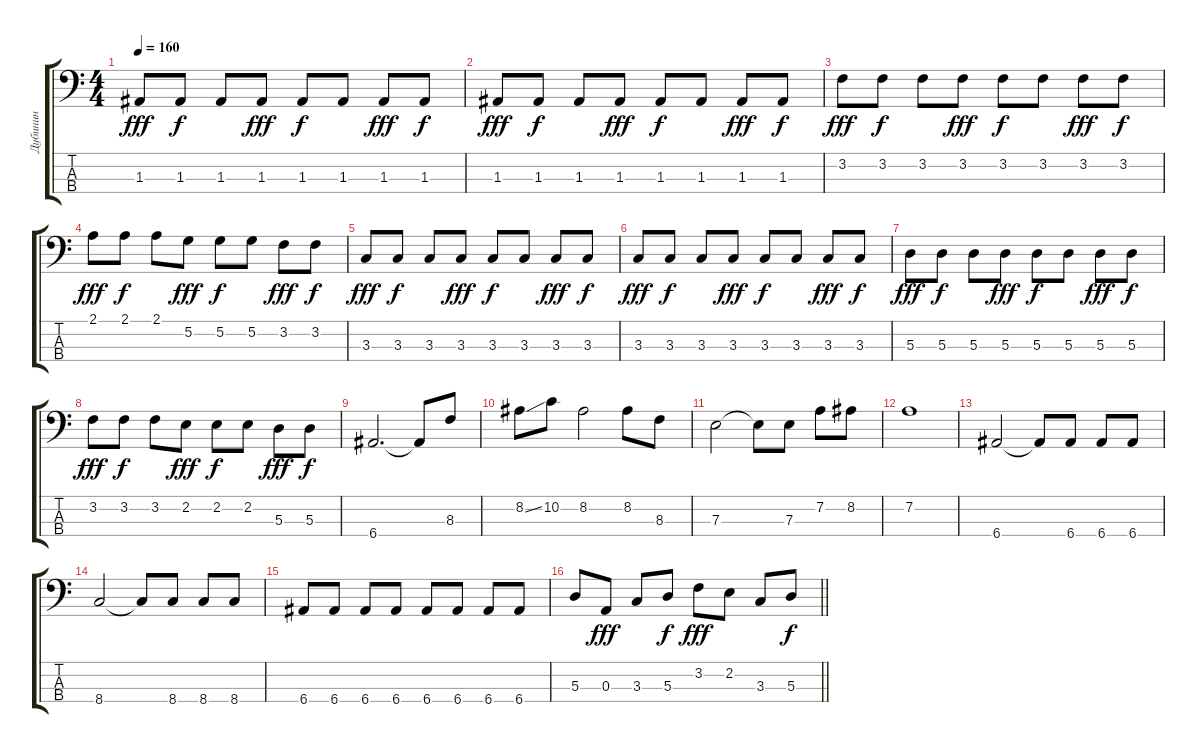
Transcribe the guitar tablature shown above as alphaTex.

\track ("Дубинин" "Дубинин") {instrument electricbassfinger}
\staff {score tabs}
\tuning (G2 D2 A1 E1) {hide}
\ts (4 4)
\tempo 160
\clef f4
\ks c
1.3.8{dy fff} 1.3.8{dy f} 1.3.8 1.3.8{dy fff} 1.3.8{dy f} 1.3.8 1.3.8{dy fff} 1.3.8{dy f} |
1.3.8{dy fff} 1.3.8{dy f} 1.3.8 1.3.8{dy fff} 1.3.8{dy f} 1.3.8 1.3.8{dy fff} 1.3.8{dy f} |
3.2.8{dy fff} 3.2.8{dy f} 3.2.8 3.2.8{dy fff} 3.2.8{dy f} 3.2.8 3.2.8{dy fff} 3.2.8{dy f} |
2.1.8{dy fff} 2.1.8{dy f} 2.1.8 5.2.8{dy fff} 5.2.8{dy f} 5.2.8 3.2.8{dy fff} 3.2.8{dy f} |
3.3.8{dy fff} 3.3.8{dy f} 3.3.8 3.3.8{dy fff} 3.3.8{dy f} 3.3.8 3.3.8{dy fff} 3.3.8{dy f} |
3.3.8{dy fff} 3.3.8{dy f} 3.3.8 3.3.8{dy fff} 3.3.8{dy f} 3.3.8 3.3.8{dy fff} 3.3.8{dy f} |
5.3.8{dy fff} 5.3.8{dy f} 5.3.8 5.3.8{dy fff} 5.3.8{dy f} 5.3.8 5.3.8{dy fff} 5.3.8{dy f} |
3.2.8{dy fff} 3.2.8{dy f} 3.2.8 2.2.8{dy fff} 2.2.8{dy f} 2.2.8 5.3.8{dy fff} 5.3.8{dy f} |
6.4.2{d} 6.4{t}.8 8.3.8 |
8.2{ss}.8 10.2.8 8.2.2 8.2.8 8.3.8 |
7.3.2 7.3{t}.8 7.3.8 7.2.8 8.2.8 |
7.2.1 |
6.4.2 6.4{t}.8 6.4.8 6.4.8 6.4.8 |
8.4.2 8.4{t}.8 8.4.8 8.4.8 8.4.8 |
6.4.8 6.4.8 6.4.8 6.4.8 6.4.8 6.4.8 6.4.8 6.4.8 |
\barLineRight lightlight
5.3.8 0.3.8{dy fff} 3.3.8 5.3.8{dy f} 3.2.8{dy fff} 2.2.8 3.3.8 5.3.8{dy f}
